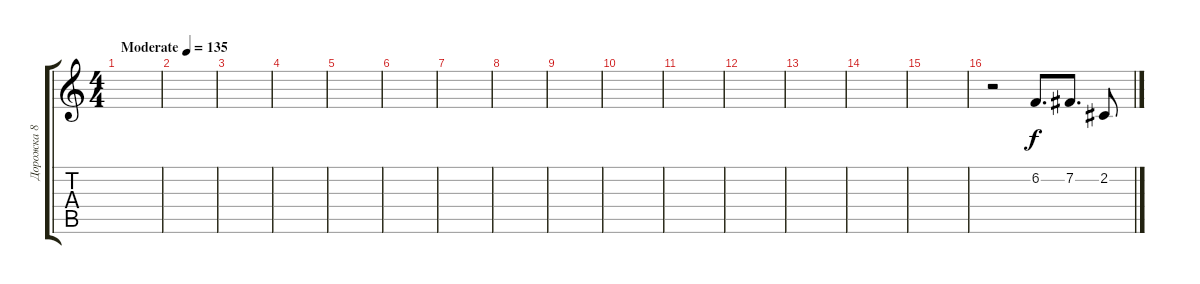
\track ("Дорожка 8" "Дорожка 8") {instrument synthvoice}
\staff {score tabs}
\tuning (E4 B3 G3 D3 A2 E2) {hide}
\ts (4 4)
\tempo (135 "Moderate")
\clef g2
\ks c
|
|
|
|
|
|
|
|
|
|
|
|
|
|
|
r.2 6.2.8{d} 7.2.8{d} 2.2.8
